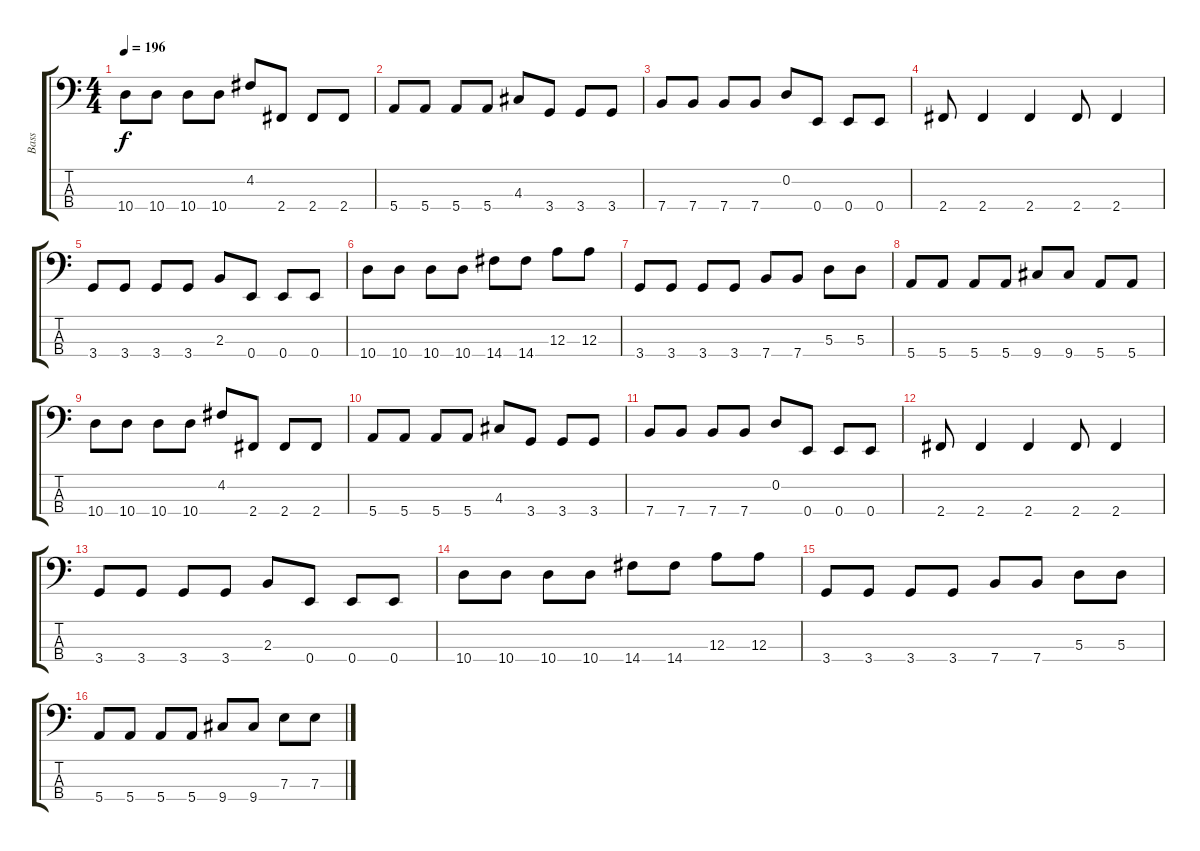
\track ("Bass" "Bass") {instrument electricbassfinger}
\staff {score tabs}
\tuning (G2 D2 A1 E1) {hide}
\ts (4 4)
\tempo 196
\clef f4
\ks c
10.4.8{dy f} 10.4.8 10.4.8 10.4.8 4.2.8 2.4.8 2.4.8 2.4.8 |
5.4.8 5.4.8 5.4.8 5.4.8 4.3.8 3.4.8 3.4.8 3.4.8 |
7.4.8 7.4.8 7.4.8 7.4.8 0.2.8 0.4.8 0.4.8 0.4.8 |
2.4.8 2.4.4 2.4.4 2.4.8 2.4.4 |
3.4.8 3.4.8 3.4.8 3.4.8 2.3.8 0.4.8 0.4.8 0.4.8 |
10.4.8 10.4.8 10.4.8 10.4.8 14.4.8 14.4.8 12.3.8 12.3.8 |
3.4.8 3.4.8 3.4.8 3.4.8 7.4.8 7.4.8 5.3.8 5.3.8 |
5.4.8 5.4.8 5.4.8 5.4.8 9.4.8 9.4.8 5.4.8 5.4.8 |
10.4.8 10.4.8 10.4.8 10.4.8 4.2.8 2.4.8 2.4.8 2.4.8 |
5.4.8 5.4.8 5.4.8 5.4.8 4.3.8 3.4.8 3.4.8 3.4.8 |
7.4.8 7.4.8 7.4.8 7.4.8 0.2.8 0.4.8 0.4.8 0.4.8 |
2.4.8 2.4.4 2.4.4 2.4.8 2.4.4 |
3.4.8 3.4.8 3.4.8 3.4.8 2.3.8 0.4.8 0.4.8 0.4.8 |
10.4.8 10.4.8 10.4.8 10.4.8 14.4.8 14.4.8 12.3.8 12.3.8 |
3.4.8 3.4.8 3.4.8 3.4.8 7.4.8 7.4.8 5.3.8 5.3.8 |
5.4.8 5.4.8 5.4.8 5.4.8 9.4.8 9.4.8 7.3.8 7.3.8
